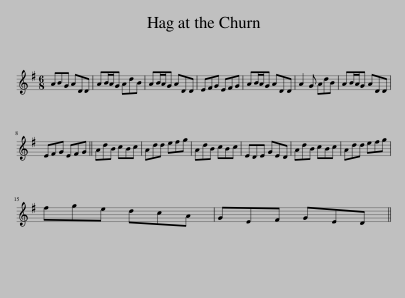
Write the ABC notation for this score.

X:1
L:1/8
M:6/8
I:linebreak $
K:G
V:1 treble
V:1
 ABG ADD | AB/A/G AdB | AB/A/G ADD | EFG EFG | AB/A/G ADD | %5
 A2 G AdB | AB/A/G ADD |$ EFG EFG || AdB cBc | Add efg | %10
 AdB cBc | EDE GED | AdB cBc | Add efg |$ fge dcA | %15
 GEF GED || %16
